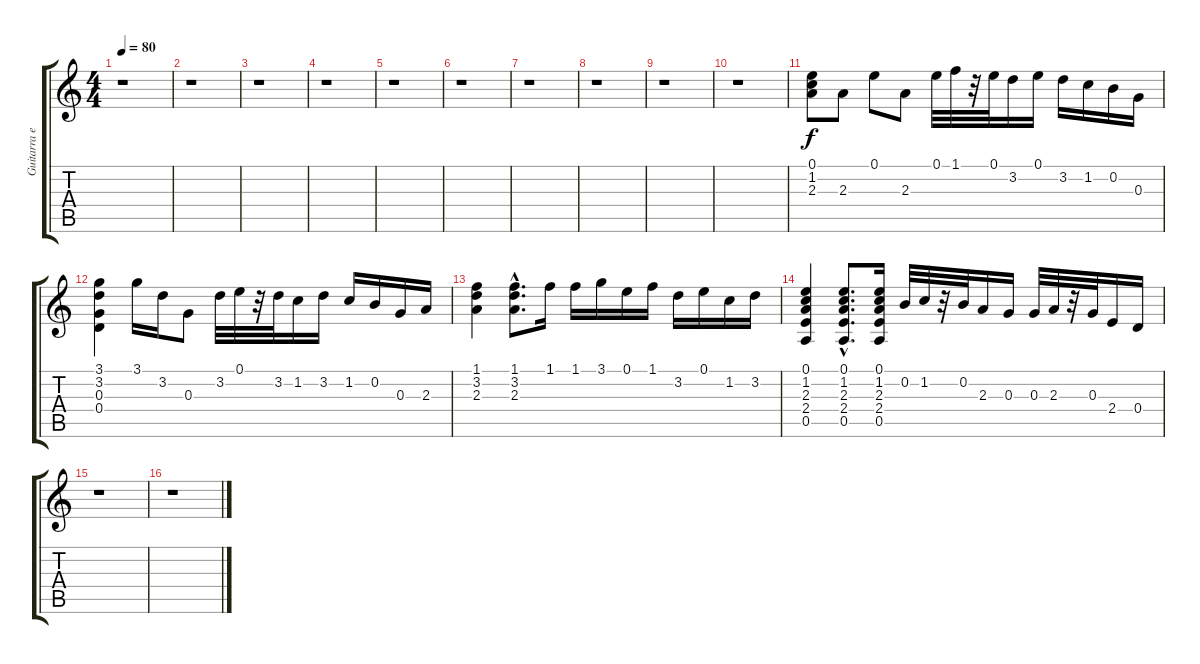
\track ("Guitarra eléctrica" "Guitarra e") {instrument distortionguitar}
\staff {score tabs}
\tuning (E4 B3 G3 D3 A2 E2) {hide}
\ts (4 4)
\tempo 80
\clef g2
\ks c
r.1{dy f} |
r.1 |
r.1 |
r.1 |
r.1 |
r.1 |
r.1 |
r.1 |
r.1 |
r.1 |
(0.1 1.2 2.3).8 2.3.8 0.1.8 2.3.8 0.1.32 1.1.32 r.32 0.1.32 3.2.16 0.1.16 3.2.16 1.2.16 0.2.16 0.3.16 |
(3.1 3.2 0.3 0.4).4 3.1.16 3.2.16 0.3.8 3.2.32 0.1.32 r.32 3.2.32 1.2.16 3.2.16 1.2.16 0.2.16 0.3.16 2.3.16 |
(1.1 3.2 2.3).4 (1.1{hac} 3.2{hac} 2.3{hac}).8{d} 1.1.16 1.1.16 3.1.16 0.1.16 1.1.16 3.2.16 0.1.16 1.2.16 3.2.16 |
(0.1 1.2 2.3 2.4 0.5).4 (0.1{hac} 1.2{hac} 2.3{hac} 2.4{hac} 0.5{hac}).8{d} (0.1 1.2 2.3 2.4 0.5).16 0.2.32 1.2.32 r.32 0.2.32 2.3.16 0.3.16 0.3.32 2.3.32 r.32 0.3.32 2.4.16 0.4.16 |
r.1 |
r.1
